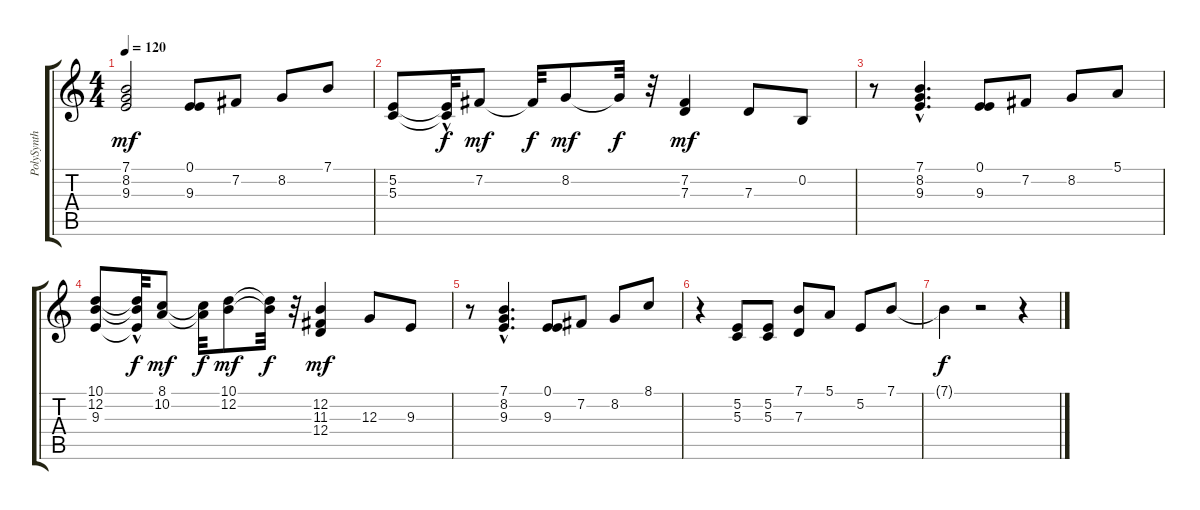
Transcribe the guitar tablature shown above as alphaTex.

\track ("PolySynth" "PolySynth") {instrument pad3polysynth}
\staff {score tabs}
\tuning (E4 B3 G3 D3 A2 E2) {hide}
\ts (4 4)
\tempo 120
\clef g2
\ks c
(7.1 8.2 9.3).2{dy mf} (0.1 9.3).8 7.2.8 8.2.8 7.1.8 |
(5.2 5.3).8 (5.2{t} 5.3{hac t}).32{dy f} 7.2.8{dy mf} 7.2{t}.32{dy f} 8.2.8{dy mf} 8.2{t}.32{dy f} r.32 (7.2 7.3).4{dy mf} 7.3.8 0.2.8 |
r.8 (7.1{hac} 8.2{hac} 9.3{hac}).4{d} (0.1 9.3).8 7.2.8 8.2.8 5.1.8 |
(10.1 12.2 9.3).8 (10.1{t} 12.2{t} 9.3{hac t}).32{dy f} (8.1 10.2).8{dy mf} (8.1{t} 10.2{t}).32{dy f} (10.1 12.2).8{dy mf} (10.1{t} 12.2{t}).32{dy f} r.32 (12.2 11.3 12.4).4{dy mf} 12.3.8 9.3.8 |
r.8 (7.1{hac} 8.2{hac} 9.3{hac}).4{d} (0.1 9.3).8 7.2.8 8.2.8 8.1.8 |
r.4 (5.2 5.3).8 (5.2 5.3).8 (7.1 7.3).8 5.1.8 5.2.8 7.1.8 |
7.1{t}.4{dy f} r.2 r.4
